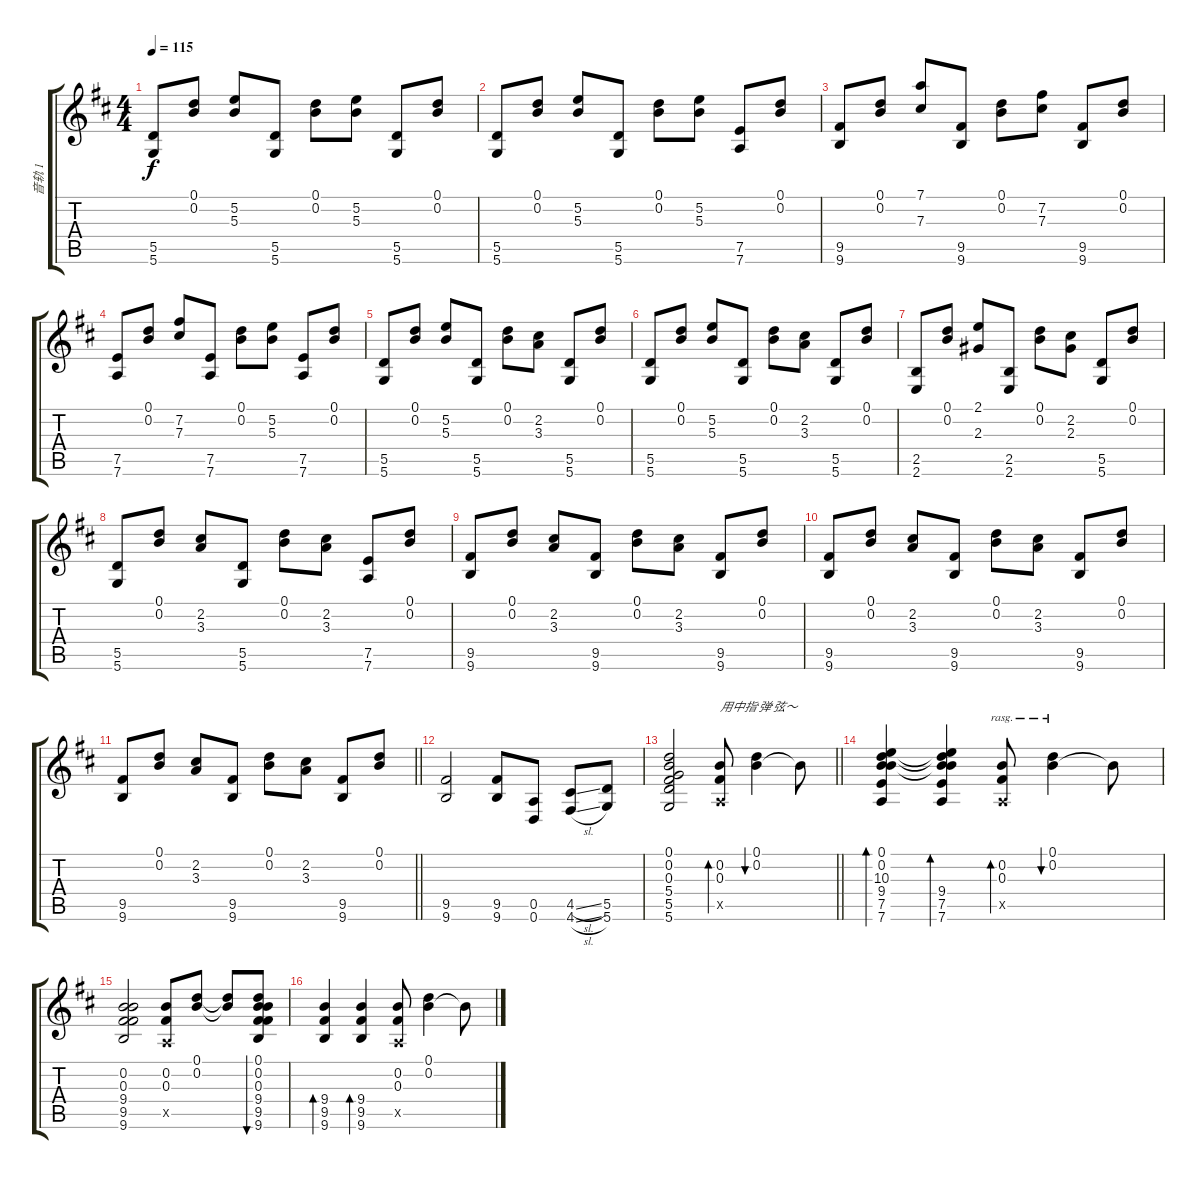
\track ("音轨 1" "音轨 1") {instrument acousticguitarsteel}
\staff {score tabs}
\tuning (D4 B3 Gb3 D3 A2 D2) {hide}
\ts (4 4)
\tempo 115
\clef g2
\ks d
(5.5 5.6).8{dy f} (0.1 0.2).8 (5.2 5.3).8 (5.5 5.6).8 (0.1 0.2).8 (5.2 5.3).8 (5.5 5.6).8 (0.1 0.2).8 |
(5.5 5.6).8 (0.1 0.2).8 (5.2 5.3).8 (5.5 5.6).8 (0.1 0.2).8 (5.2 5.3).8 (7.5 7.6).8 (0.1 0.2).8 |
(9.5 9.6).8 (0.1 0.2).8 (7.1 7.3).8 (9.5 9.6).8 (0.1 0.2).8 (7.2 7.3).8 (9.5 9.6).8 (0.1 0.2).8 |
(7.5 7.6).8 (0.1 0.2).8 (7.2 7.3).8 (7.5 7.6).8 (0.1 0.2).8 (5.2 5.3).8 (7.5 7.6).8 (0.1 0.2).8 |
(5.5 5.6).8 (0.1 0.2).8 (5.2 5.3).8 (5.5 5.6).8 (0.1 0.2).8 (2.2 3.3).8 (5.5 5.6).8 (0.1 0.2).8 |
(5.5 5.6).8 (0.1 0.2).8 (5.2 5.3).8 (5.5 5.6).8 (0.1 0.2).8 (2.2 3.3).8 (5.5 5.6).8 (0.1 0.2).8 |
(2.5 2.6).8 (0.1 0.2).8 (2.1 2.3).8 (2.5 2.6).8 (0.1 0.2).8 (2.2 2.3).8 (5.5 5.6).8 (0.1 0.2).8 |
(5.5 5.6).8 (0.1 0.2).8 (2.2 3.3).8 (5.5 5.6).8 (0.1 0.2).8 (2.2 3.3).8 (7.5 7.6).8 (0.1 0.2).8 |
(9.5 9.6).8 (0.1 0.2).8 (2.2 3.3).8 (9.5 9.6).8 (0.1 0.2).8 (2.2 3.3).8 (9.5 9.6).8 (0.1 0.2).8 |
(9.5 9.6).8 (0.1 0.2).8 (2.2 3.3).8 (9.5 9.6).8 (0.1 0.2).8 (2.2 3.3).8 (9.5 9.6).8 (0.1 0.2).8 |
\barLineRight lightlight
(9.5 9.6).8 (0.1 0.2).8 (2.2 3.3).8 (9.5 9.6).8 (0.1 0.2).8 (2.2 3.3).8 (9.5 9.6).8 (0.1 0.2).8 |
(9.5 9.6).2 (9.5 9.6).8 (0.5 0.6).8 (4.5{sl} 4.6{sl}).8 (5.5 5.6).8 |
\barLineRight lightlight
(0.1 0.2 0.3 5.4 5.5 5.6).2 (0.2 0.3 0.5{x}).8{bd 240 txt "用中指‘弹‘弦～"} (0.1 0.2).4{bu 30} 0.2{t}.8 |
(0.1 0.2 10.3 9.4 7.5 7.6).4{bd 480} (0.1{t} 0.2{t} 10.3{t} 9.4 7.5 7.6).4{bd 60} (0.2 0.3 0.5{x}).8{bd 60 rasg ii} (0.1 0.2).4{bu 60 rasg ii} 0.2{t}.8 |
(0.2 0.3 9.4 9.5 9.6).2 (0.2 0.3 0.5{x}).8 (0.1 0.2).8 (0.1{t} 0.2{t}).8 (0.1 0.2 0.3 9.4 9.5 9.6).8{bu 240} |
(9.4 9.5 9.6).4{bd 30} (9.4 9.5 9.6).4{bd 30} (0.2 0.3 0.5{x}).8 (0.1 0.2).4 0.2{t}.8
